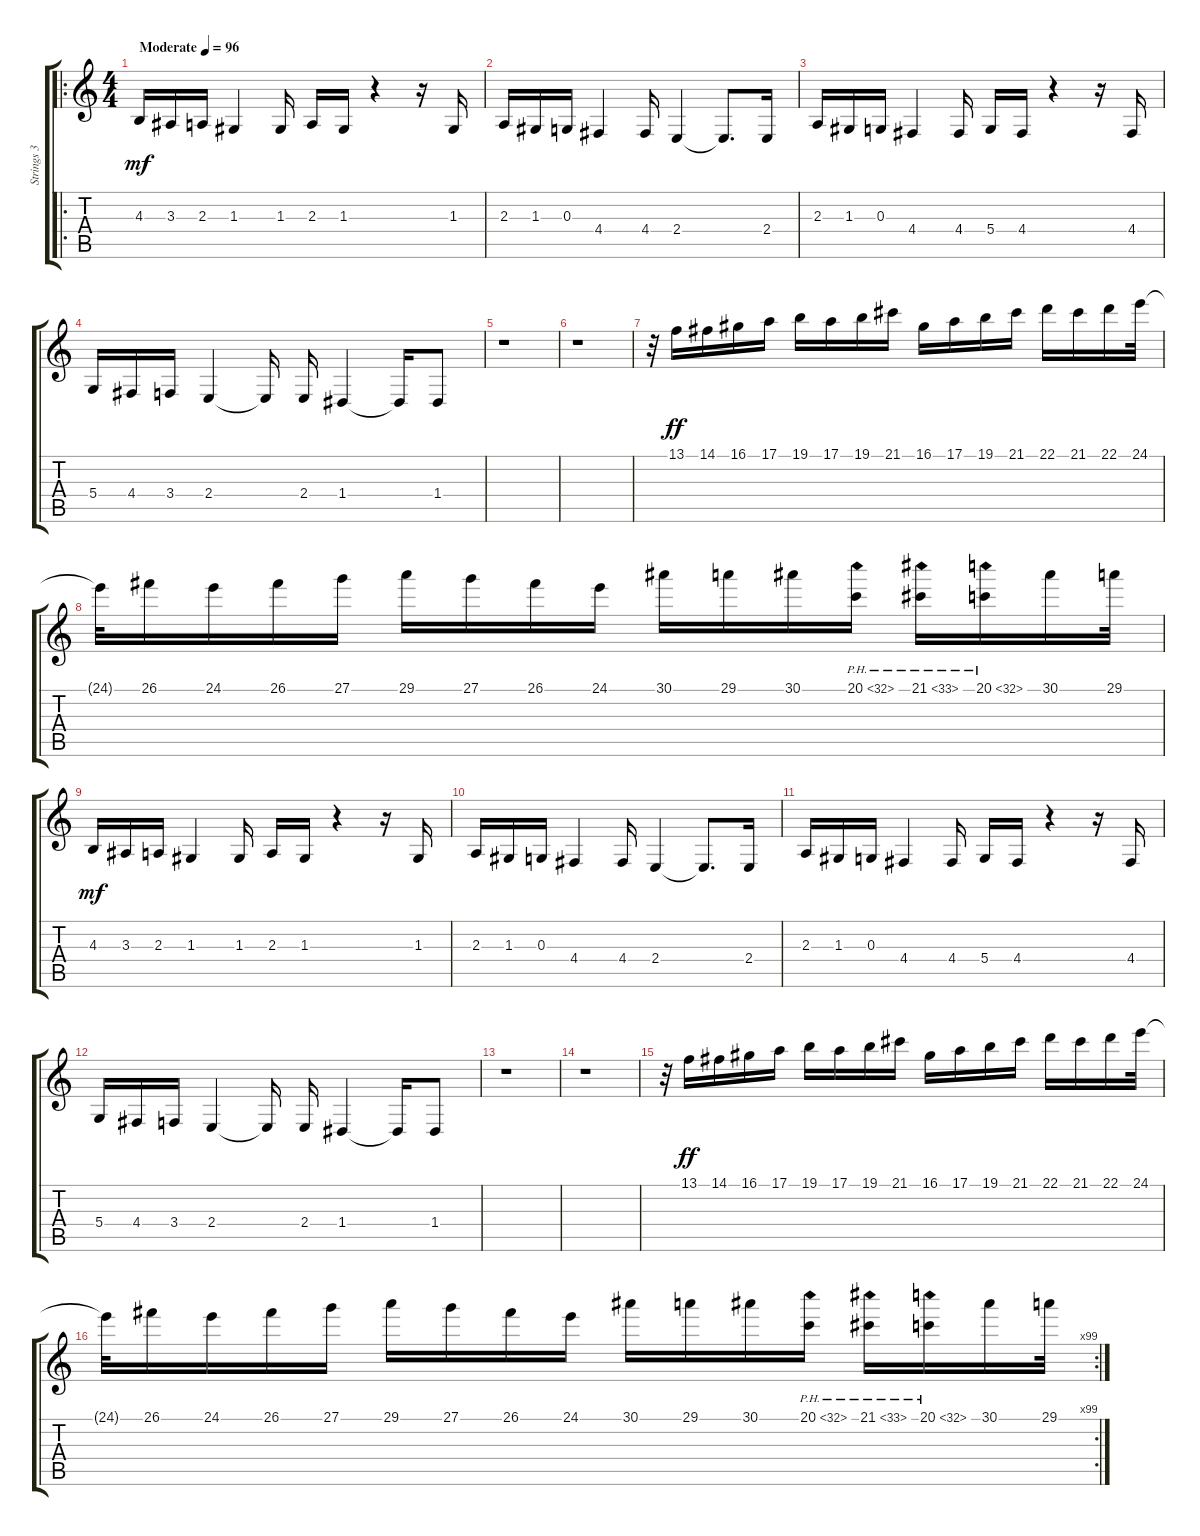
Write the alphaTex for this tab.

\track ("Strings 3" "Strings 3") {instrument viola}
\staff {score tabs}
\tuning (E4 B3 G3 D3 A2 E2) {hide}
\ro
\ts (4 4)
\tempo (96 "Moderate")
\clef g2
\ks c
4.3.16{dy mf instrument viola} 3.3.16 2.3.16 1.3.4 1.3.16 2.3.16 1.3.16 r.4 r.16 1.3.16 |
2.3.16 1.3.16 0.3.16 4.4.4 4.4.16 2.4.4 2.4{t}.8{d} 2.4.16 |
2.3.16 1.3.16 0.3.16 4.4.4 4.4.16 5.4.16 4.4.16 r.4 r.16 4.4.16 |
5.4.16 4.4.16 3.4.16 2.4.4 2.4{t}.16 2.4.16 1.4.4 1.4{t}.16 1.4.8 |
r.1 |
r.1 |
r.32{instrument tremolostrings} 13.1.16{dy ff} 14.1.16 16.1.16 17.1.16 19.1.16 17.1.16 19.1.16 21.1.16 16.1.16 17.1.16 19.1.16 21.1.16 22.1.16 21.1.16 22.1.16 24.1.32 |
24.1{t}.32 26.1.16 24.1.16 26.1.16 27.1.16 29.1.16 27.1.16 26.1.16 24.1.16 30.1.16 29.1.16 30.1.16 20.1{ph 12}.16 21.1{ph 12}.16 20.1{ph 12}.16 30.1.16 29.1.32 |
4.3.16{dy mf instrument viola} 3.3.16 2.3.16 1.3.4 1.3.16 2.3.16 1.3.16 r.4 r.16 1.3.16 |
2.3.16 1.3.16 0.3.16 4.4.4 4.4.16 2.4.4 2.4{t}.8{d} 2.4.16 |
2.3.16 1.3.16 0.3.16 4.4.4 4.4.16 5.4.16 4.4.16 r.4 r.16 4.4.16 |
5.4.16 4.4.16 3.4.16 2.4.4 2.4{t}.16 2.4.16 1.4.4 1.4{t}.16 1.4.8 |
r.1 |
r.1 |
r.32{instrument tremolostrings} 13.1.16{dy ff} 14.1.16 16.1.16 17.1.16 19.1.16 17.1.16 19.1.16 21.1.16 16.1.16 17.1.16 19.1.16 21.1.16 22.1.16 21.1.16 22.1.16 24.1.32 |
\rc 99
24.1{t}.32 26.1.16 24.1.16 26.1.16 27.1.16 29.1.16 27.1.16 26.1.16 24.1.16 30.1.16 29.1.16 30.1.16 20.1{ph 12}.16 21.1{ph 12}.16 20.1{ph 12}.16 30.1.16 29.1.32
